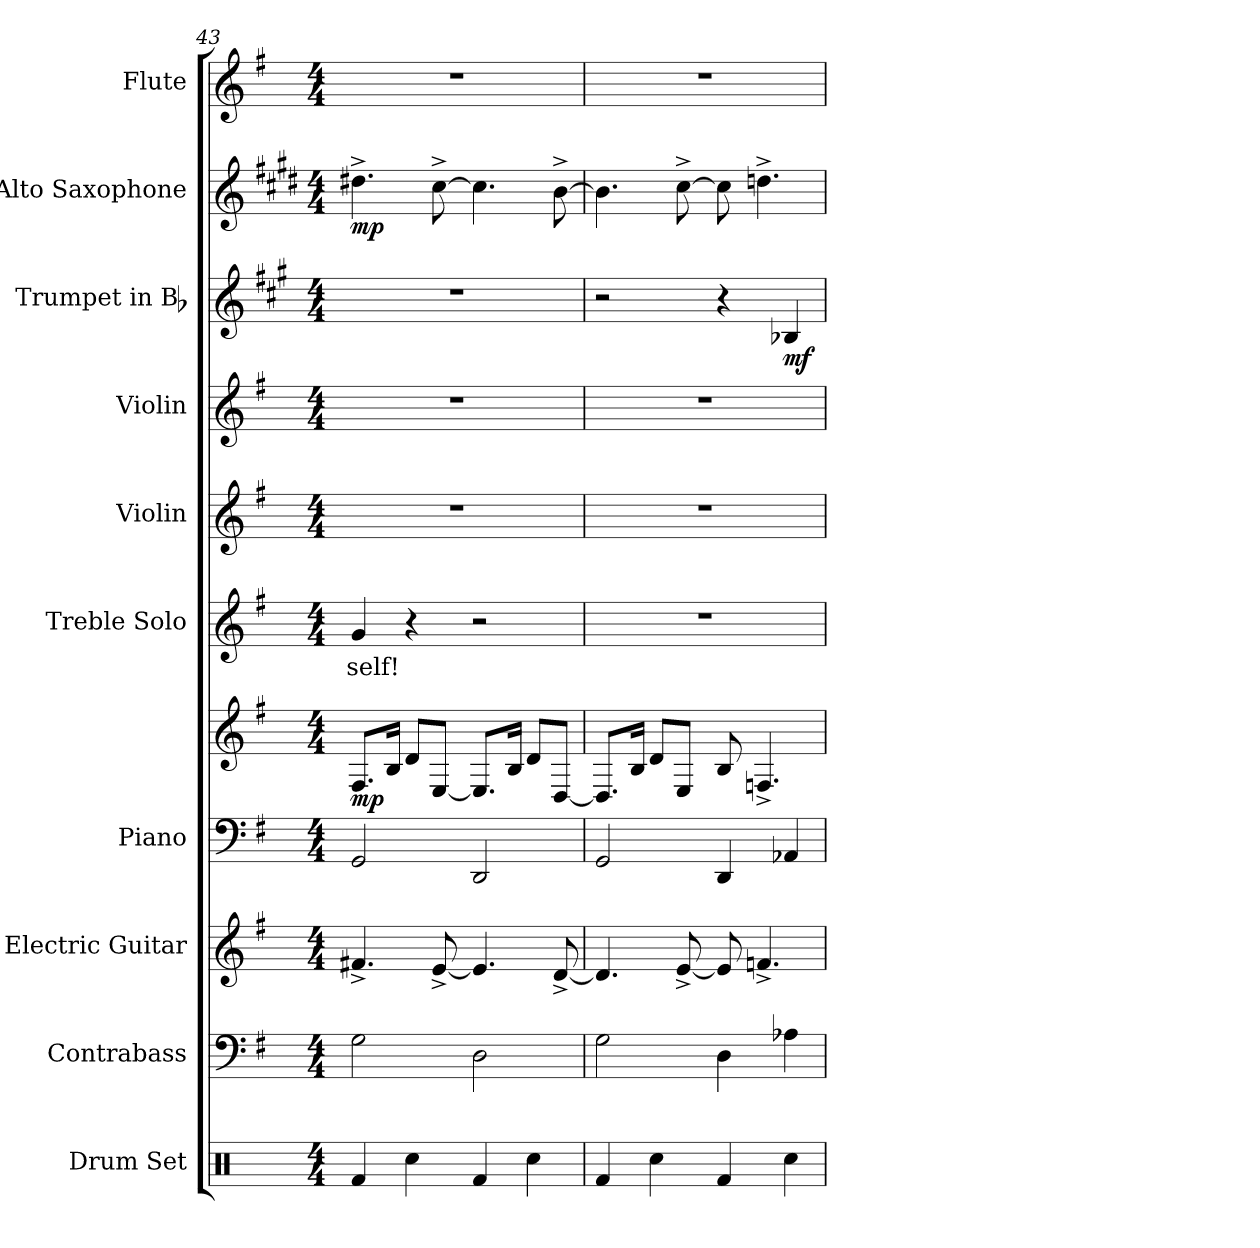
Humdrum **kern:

**kern	**kern	**kern	**kern	**kern	**dynam	**kern	**text	**kern	**kern	**kern	**dynam	**kern	**dynam	**kern
*part10	*part9	*part8	*part7	*part7	*part7	*part6	*part6	*part5	*part4	*part3	*part3	*part2	*part2	*part1
*staff11	*staff10	*staff9	*staff8	*staff7	*staff7/8	*staff6	*staff6	*staff5	*staff4	*staff3	*staff3	*staff2	*staff2	*staff1
*I"Drum Set	*I"Contrabass	*I"Electric Guitar	*I"Piano	*	*	*I"Treble Solo	*	*I"Violin	*I"Violin	*I"Trumpet in Bb	*	*I"Alto Saxophone	*	*I"Flute
*I'Dr.	*I'Cb.	*I'E. Gtr.	*I'Pno.	*	*	*I'Tr. Solo	*	*I'Vln.	*I'Vln.	*I'Tpt.	*	*I'Alto Sax.	*	*I'Fl.
*clefX	*clefF4	*clefG2	*clefF4	*clefG2	*	*clefG2	*	*clefG2	*clefG2	*clefG2	*	*clefG2	*	*clefG2
*	*ITrd7c12	*ITrd7c12	*	*	*	*	*	*	*	*ITrd1c2	*	*ITrd5c9	*	*
*k[]	*k[f#]	*k[f#]	*k[f#]	*k[f#]	*	*k[f#]	*	*k[f#]	*k[f#]	*k[f#]	*	*k[f#]	*	*k[f#]
*C:	*G:	*G:	*G:	*G:	*	*G:	*	*G:	*G:	*G:	*	*G:	*	*G:
*M4/4	*M4/4	*M4/4	*M4/4	*M4/4	*	*M4/4	*	*M4/4	*M4/4	*M4/4	*	*M4/4	*	*M4/4
=43	=43	=43	=43	=43	=43	=43	=43	=43	=43	=43	=43	=43	=43	=43
!	!	!	!	!	!	!	!LO:LY:b:color=#000000	!	!	!	!	!	!	!
4Rfi/	2GGi\	4.F#X^i/	2GGi/	8.F#i/L	mp	4gi/	-self!	1r	1r	1r	.	4.f#X^i\	mp	1r
.	.	.	.	16Bi/Jk	.	.	.	.	.	.	.	.	.	.
4Rcci\	.	.	.	8di/L	.	4r	.	.	.	.	.	.	.	.
.	.	[<8E^i/	.	[<8Ei/J	.	.	.	.	.	.	.	[>8e^i\	.	.
4Rfi/	2DDi\	4.Ei/]	2DDi/	8.Ei/L]	.	2r	.	.	.	.	.	4.ei\]	.	.
.	.	.	.	16Bi/Jk	.	.	.	.	.	.	.	.	.	.
4Rcci\	.	.	.	8di/L	.	.	.	.	.	.	.	.	.	.
.	.	[<8D^i/	.	[<8Di/J	.	.	.	.	.	.	.	[>8d^i\	.	.
=44	=44	=44	=44	=44	=44	=44	=44	=44	=44	=44	=44	=44	=44	=44
4Rfi/	2GGi\	4.Di/]	2GGi/	8.Di/L]	.	1r	.	1r	1r	2r	.	4.di\]	.	1r
.	.	.	.	16Bi/Jk	.	.	.	.	.	.	.	.	.	.
4Rcci\	.	.	.	8di/L	.	.	.	.	.	.	.	.	.	.
.	.	[<8E^i/	.	8Ei/J	.	.	.	.	.	.	.	[>8e^i\	.	.
4Rfi/	4DDi\	8Ei/]	4DDi/	8Bi/	.	.	.	.	.	4r	.	8ei\]	.	.
.	.	4.Fn^i/	.	4.Fn^i/	.	.	.	.	.	.	.	4.fn^i\	.	.
4Rcci\	4AA-Xi\	.	4AA-Xi/	.	.	.	.	.	.	4A-Xi/	mf	.	.	.
=	=	=	=	=	=	=	=	=	=	=	=	=	=	=
*-	*-	*-	*-	*-	*-	*-	*-	*-	*-	*-	*-	*-	*-	*-
